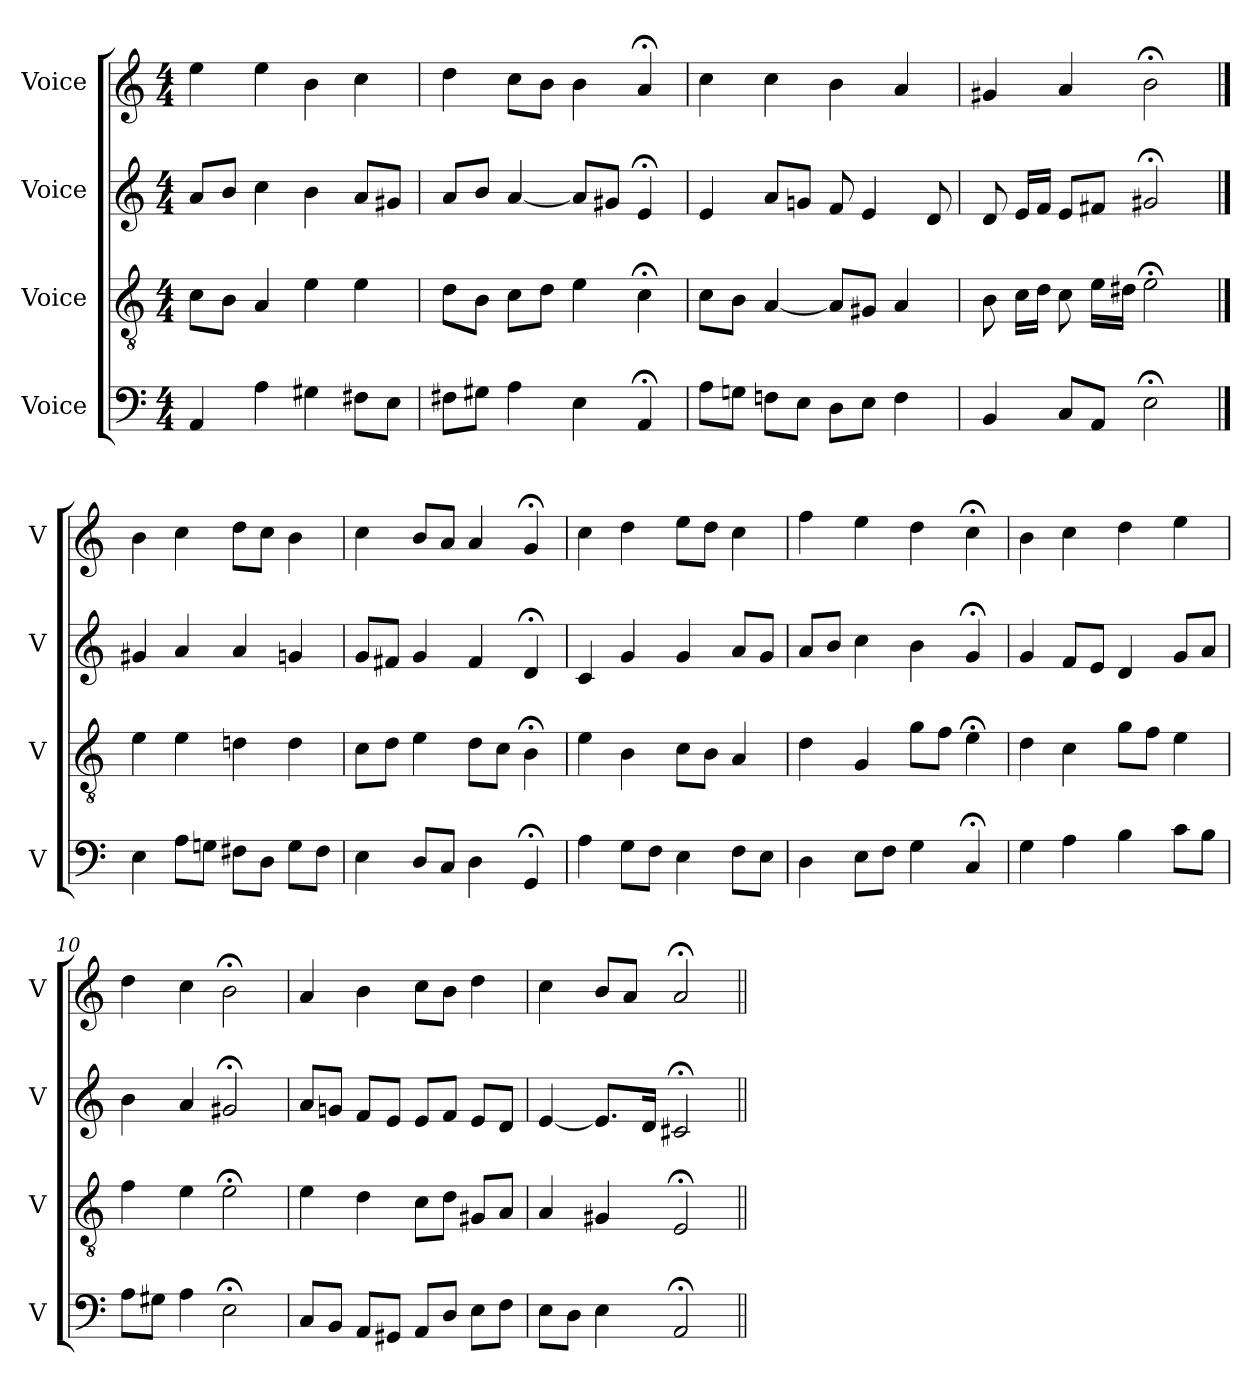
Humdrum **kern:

**kern	**kern	**kern	**kern
*part4	*part3	*part2	*part1
*staff4	*staff3	*staff2	*staff1
*I"Voice	*I"Voice	*I"Voice	*I"Voice
*I'V	*I'V	*I'V	*I'V
*clefF4	*clefGv2	*clefG2	*clefG2
*k[]	*k[]	*k[]	*k[]
*M4/4	*M4/4	*M4/4	*M4/4
*MM100	*MM100	*MM100	*MM100
=1	=1	=1	=1
4AA/	8c\L	8a/L	4ee\
.	8B\J	8b/J	.
4A\	4A/	4cc\	4ee\
4G#X\	4e\	4b\	4b\
8F#X\L	4e\	8a/L	4cc\
8E\J	.	8g#X/J	.
=2	=2	=2	=2
8F#X\L	8d\L	8a/L	4dd\
8G#X\J	8B\J	8b/J	.
4A\	8c\L	[4a/	8cc\L
.	8d\J	.	8b\J
4E\	4e\	8a/L]	4b\
.	.	8g#X/J	.
4AA;/	4c;\	4e;/	4a;/
=3	=3	=3	=3
8A\L	8c\L	4e/	4cc\
8Gn\J	8B\J	.	.
8Fn\L	[4A/	8a/L	4cc\
8E\J	.	8gn/J	.
8D\L	8A/L]	8f/	4b\
8E\J	8G#X/J	4e/	.
4F\	4A/	.	4a/
.	.	8d/	.
=4	=4	=4	=4
4BB/	8B\	8d/	4g#X/
.	16c\LL	16e/LL	.
.	16d\JJ	16f/JJ	.
8C/L	8c\	8e/L	4a/
8AA/J	16e\LL	8f#X/J	.
.	16d#X\JJ	.	.
2E;\	2e;\	2g#X;/	2b;\
!!LO:LB:g=z
==5	==5	==5	==5
4E\	4e\	4g#X/	4b\
8A\L	4e\	4a/	4cc\
8Gn\J	.	.	.
8F#X\L	4dn\	4a/	8dd\L
8D\J	.	.	8cc\J
8G\L	4d\	4gn/	4b\
8F#\J	.	.	.
=6	=6	=6	=6
4E\	8c\L	8g/L	4cc\
.	8d\J	8f#X/J	.
8D/L	4e\	4g/	8b/L
8C/J	.	.	8a/J
4D\	8d\L	4f#/	4a/
.	8c\J	.	.
4GG;/	4B;\	4d;/	4g;/
=7	=7	=7	=7
4A\	4e\	4c/	4cc\
8G\L	4B\	4g/	4dd\
8F\J	.	.	.
4E\	8c\L	4g/	8ee\L
.	8B\J	.	8dd\J
8F\L	4A/	8a/L	4cc\
8E\J	.	8g/J	.
=8	=8	=8	=8
4D\	4d\	8a/L	4ff\
.	.	8b/J	.
8E\L	4G/	4cc\	4ee\
8F\J	.	.	.
4G\	8g\L	4b\	4dd\
.	8f\J	.	.
4C;/	4e;\	4g;/	4cc;\
!!LO:LB:g=z
=9	=9	=9	=9
4G\	4d\	4g/	4b\
4A\	4c\	8f/L	4cc\
.	.	8e/J	.
4B\	8g\L	4d/	4dd\
.	8f\J	.	.
8c\L	4e\	8g/L	4ee\
8B\J	.	8a/J	.
=10	=10	=10	=10
8A\L	4f\	4b\	4dd\
8G#X\J	.	.	.
4A\	4e\	4a/	4cc\
2E;\	2e;\	2g#X;/	2b;\
=11	=11	=11	=11
8C/L	4e\	8a/L	4a/
8BB/J	.	8gn/J	.
8AA/L	4d\	8f/L	4b\
8GG#X/J	.	8e/J	.
8AA/L	8c\L	8e/L	8cc\L
8D/J	8d\J	8f/J	8b\J
8E\L	8G#X/L	8e/L	4dd\
8F\J	8A/J	8d/J	.
=12	=12	=12	=12
8E\L	4A/	[4e/	4cc\
8D\J	.	.	.
4E\	4G#X/	8.e/L]	8b/L
.	.	.	8a/J
.	.	16d/Jk	.
2AA;/	2E;/	2c#X;/	2a;/
=||	=||	=||	=||
*-	*-	*-	*-
